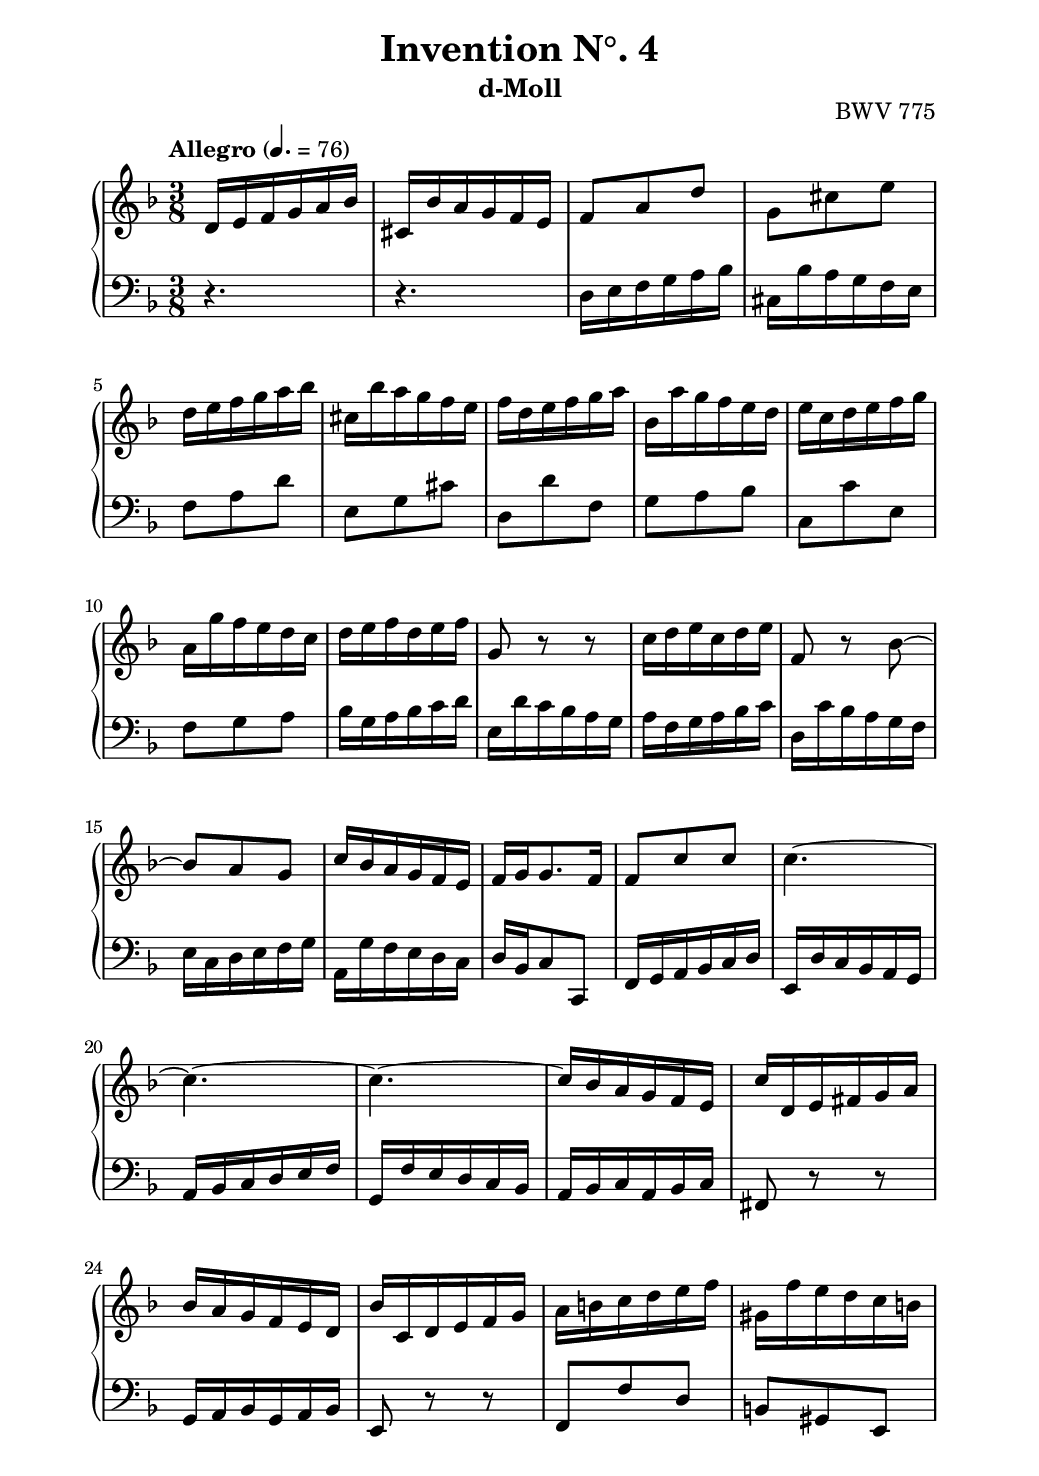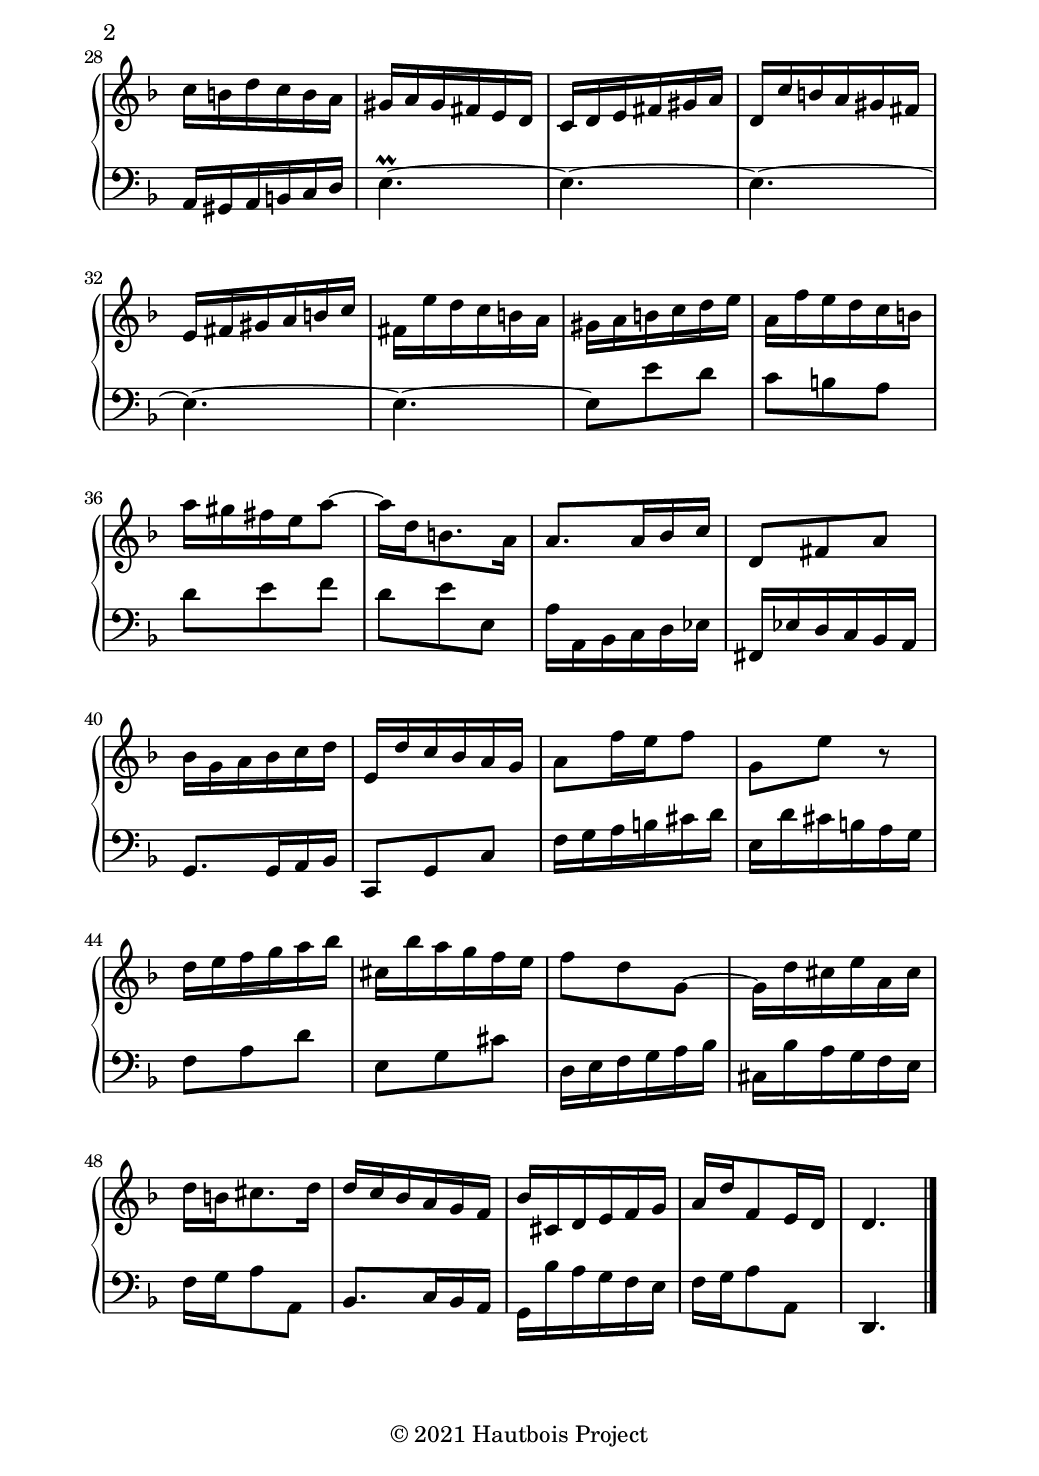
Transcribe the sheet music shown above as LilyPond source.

\version "2.22.1"
%% Generated by lilypond-book
%% Options: [exampleindent=10.16\mm,indent=0\mm,line-width=14.5\cm,noragged-right,papersize=a5,quote]
%\include "lilypond-book-preamble.ly"
\include "italiano.ly"

%****************************************************************
% Start cut-&-pastable-section

%****************************************************************

\paper {
  % Set paper
  #(set-paper-size "b5")
  indent = 0\mm
  line-width = 14.5\cm
  ragged-right = ##f
  line-width = #(- line-width (* mm 3.000000) (* mm 1))
}

\layout {
  
}

%*****************************************
%  Set Header
%*****************************************
\header {
  title = "Invention N°. 4"
  subtitle = "d-Moll"
  opus = "BWV 775"
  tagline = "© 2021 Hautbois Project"
}

%*****************************************
% Start Voice
% Write the voices here
%*****************************************
MyMeter = \time 3/8
MyTempo = \tempo "Allegro" 4. = 76
MyKey = \key re \minor
PieceName = "d-Moll"

VoiceI = \relative {
  %bar 1 - 4
  re'16 mi fa sol la sib  
  dod, sib' la sol fa mi
  fa8 la re
  sol, dod mi
  
  %bar 5 - 8
  re16 mi fa sol la sib
  dod, sib' la sol fa mi
  fa re mi fa sol la
  sib, la' sol fa mi re
  
  %bar 9 - 12
  mi do re mi fa sol
  la, sol' fa mi re do
  re mi fa re mi fa
  sol,8 r8 r8

  %bar 13 - 16
  do16 re mi do re mi
  fa,8 r sib~
  sib la sol
  do16 sib la sol fa mi

  %bar 17 - 20
  fa sol sol8. fa16
  fa8 do' do
  do4.~
  do4.~

  %bar 21 - 24
  do4.~
  do16 sib la sol fa mi
  do' re, mi fad sol la
  sib la sol fa mi re

  %bar 25 - 28
  sib' do, re mi fa sol
  la si do re mi fa
  sold, fa' mi re do si
  do si re do si la

  %bar 29 - 32
  sold la sold fad mi re
  do re mi fad sold la 
  re, do' si la sold fad
  mi fad sold la si do

  %bar 33 - 36
  fad, mi' re do si la
  sold la si do re mi
  la, fa' mi re do si
  la' sold fad mi la8~

  %bar 37 - 40
  la16 re, si8. la16
  la8. la16 sib do
  re,8 fad la
  sib16 sol la sib do re

  %bar 41 - 44
  mi, re' do sib la sol
  la8 fa'16 mi fa8
  sol, mi' r
  re16 mi fa sol la sib 

  %bar 45 - 48
  dod, sib' la sol fa mi
  fa8 re sol,~
  sol16 re' dod mi la, dod
  re si dod8. re16

  %bar 49 - 52
  re do sib la sol fa
  sib dod, re mi fa sol
  la re fa,8 mi16 re
  re4.
  
  \bar "|."

}


BassoI = \relative {
  %bar 1 - 4
  r4.
  r4.
  re16 mi fa sol la sib
  dod, sib' la sol fa mi
  
  %bar 5 - 8
  fa8 la re
  mi, sol dod
  re, re' fa,
  sol la sib

  %bar 9 - 12
  do, do' mi,
  fa sol la
  sib16 sol la sib do re
  mi, re' do sib la sol

  %bar 13 - 16
  la fa sol la sib do
  re, do' sib la sol fa
  mi do re mi fa sol
  la, sol' fa mi re do

  %bar 17 - 20
  re sib do8 do,
  fa16 sol la sib do re
  mi, re' do sib la sol
  la sib do re mi fa
  
  %bar 21 - 24
  sol, fa' mi re do sib
  la sib do la sib do
  fad,8 r8 r8
  sol16 la sib sol la sib

  %bar 25 - 28
  mi,8 r8 r8
  fa fa' re
  si sold mi
  la16 sold la si do re

  %bar 29 - 32
  mi4.~\prall
  mi4.~
  mi4.~
  mi4.~

  %bar 33 - 36
  mi4.~
  mi8 mi' re
  do si la
  re mi fa

  %bar 37 - 40
  re mi mi,
  la16 la, sib do re mib
  fad, mib' re do sib la
  sol8. sol16 la sib

  %bar 41 - 44
  do,8 sol' do
  fa16 sol la si dod re
  mi, re' dod si la sol
  fa8 la re

  %bar 45 - 48
  mi, sol dod
  re,16 mi fa sol la sib
  dod, sib' la sol fa mi
  fa sol la8 la,

  %bar 49 - 52
  sib8. do16 sib la
  sol sib' la sol fa mi
  fa sol la8 la,
  re,4.
  
  %\bar "|."

}


%*****************************************
%  Start Score
%*****************************************

%\markup { \vspace #1 }
\score {
  \header {
    %piece = \PieceName
  }
  \new PianoStaff <<
    \new Staff { 
      \clef "treble" 
      \MyTempo
      \MyKey
      \MyMeter
        \VoiceI
    }
    \new Staff { 
      \clef "bass"
      \MyTempo
      \MyKey
      \MyMeter
        \BassoI
    }
  >>
}

